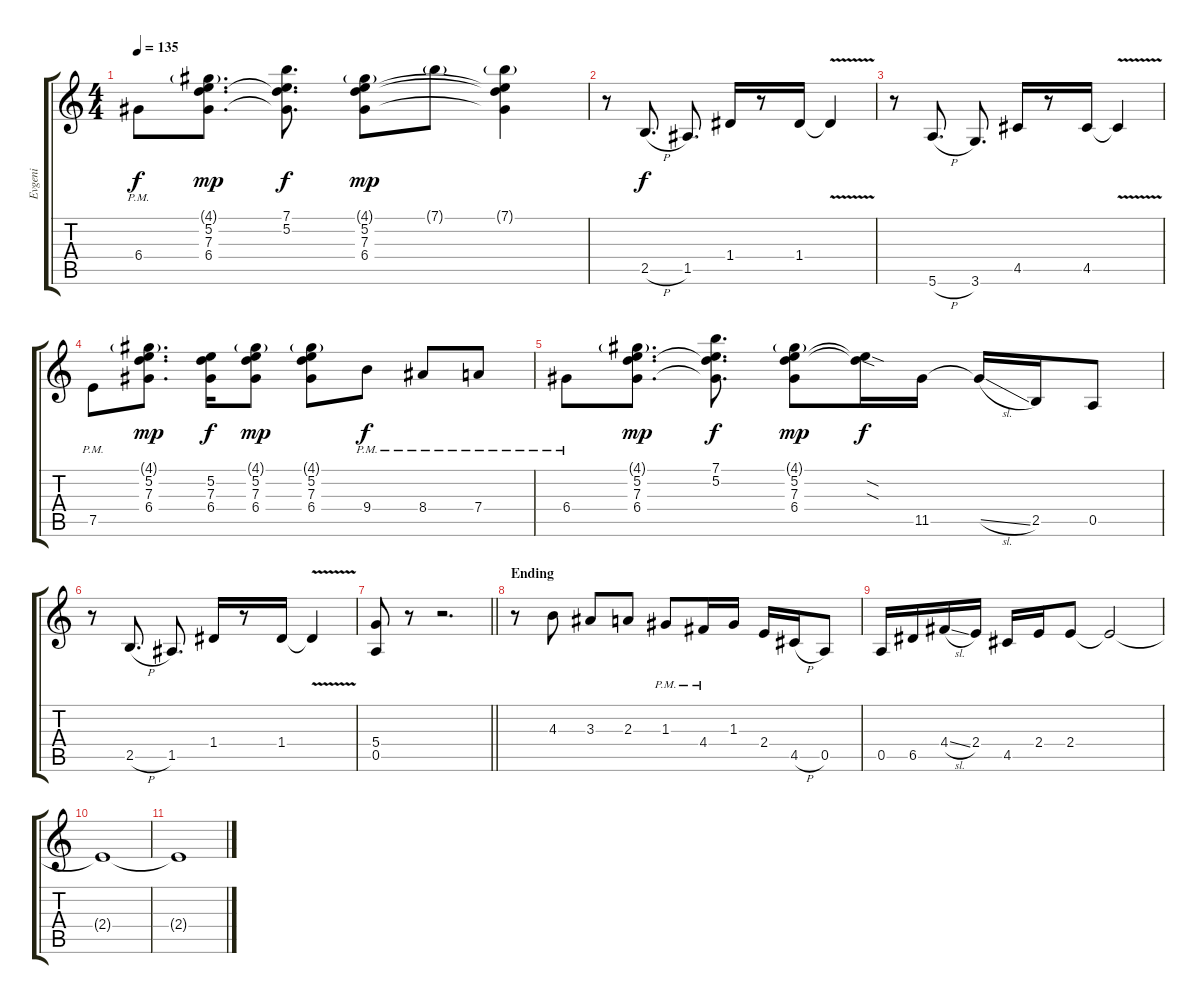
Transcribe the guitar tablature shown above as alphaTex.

\track ("Evgeni" "Evgeni") {instrument electricguitarjazz}
\staff {score tabs}
\tuning (E4 B3 G3 D3 A2 E2) {hide}
\ts (4 4)
\tempo 135
\clef g2
\ks c
6.4{pm}.8{dy f} (4.1{g} 5.2 7.3 6.4).8{d dy mp} (7.1 5.2 7.3{t} 6.4{t}).8{d dy f} (4.1{g} 5.2 7.3 6.4).8{dy mp} 7.1{g}.8 (7.1{g} 5.2{t} 7.3{t} 6.4{t}).4 |
r.8 2.5{h}.8{d dy f} 1.5.8{d} 1.4.16 r.8 1.4.16 1.4{v t}.4 |
r.8 5.6{h}.8{d} 3.6.8{d} 4.5.16 r.8 4.5.16 4.5{v t}.4 |
7.5{pm}.8 (4.1{g} 5.2 7.3 6.4).8{d dy mp} (5.2 7.3 6.4).16{dy f} (4.1{g} 5.2 7.3 6.4).8{dy mp} (4.1{g} 5.2 7.3 6.4).8 9.4{pm}.8{dy f} 8.4{pm}.8 7.4{pm}.8 |
6.4{pm}.8 (4.1{g} 5.2 7.3 6.4).8{d dy mp} (7.1 5.2 7.3{t} 6.4{t}).8{d dy f} (4.1{g} 5.2 7.3 6.4).8{dy mp} (5.2{sod t} 7.3{sod t}).16{dy f} 11.5.16 11.5{sl t}.16 2.5.16 0.5.8 |
r.8 2.5{h}.8{d} 1.5.8{d} 1.4.16 r.8 1.4.16 1.4{v t}.4 |
\barLineRight lightlight
(5.4 0.5).8 r.8 r.2{d} |
\section ("" "Ending")
r.8 4.3.8 3.3.8 2.3.8 1.3{pm}.8 4.4{pm}.16 1.3.16 2.4.16 4.5{h}.16 0.5.8 |
0.5.16 6.5.16 4.4{sl}.16 2.4.16 4.5.16 2.4.16 2.4.8 2.4{t}.2 |
2.4{t}.1 |
2.4{t}.1
